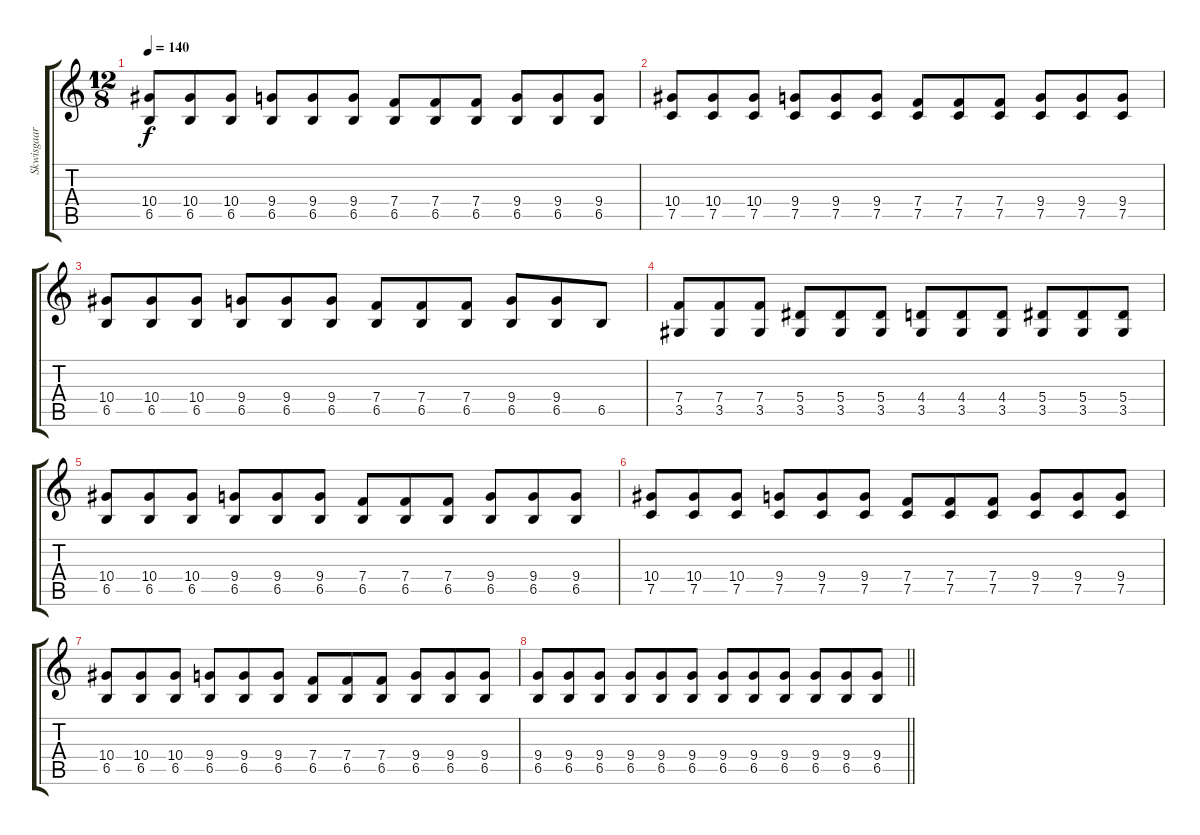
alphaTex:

\track ("Skwisgaar Skwigelf (Lead Guitar 1)" "Skwisgaar ") {instrument distortionguitar}
\staff {score tabs}
\tuning (C4 G3 Eb3 Bb2 F2 C2) {hide}
\ts (12 8)
\tempo 140
\clef g2
\ks c
(10.4 6.5).8{dy f} (10.4 6.5).8 (10.4 6.5).8 (9.4 6.5).8 (9.4 6.5).8 (9.4 6.5).8 (7.4 6.5).8 (7.4 6.5).8 (7.4 6.5).8 (9.4 6.5).8 (9.4 6.5).8 (9.4 6.5).8 |
(10.4 7.5).8 (10.4 7.5).8 (10.4 7.5).8 (9.4 7.5).8 (9.4 7.5).8 (9.4 7.5).8 (7.4 7.5).8 (7.4 7.5).8 (7.4 7.5).8 (9.4 7.5).8 (9.4 7.5).8 (9.4 7.5).8 |
(10.4 6.5).8 (10.4 6.5).8 (10.4 6.5).8 (9.4 6.5).8 (9.4 6.5).8 (9.4 6.5).8 (7.4 6.5).8 (7.4 6.5).8 (7.4 6.5).8 (9.4 6.5).8 (9.4 6.5).8 6.5.8 |
(7.4 3.5).8 (7.4 3.5).8 (7.4 3.5).8 (5.4 3.5).8 (5.4 3.5).8 (5.4 3.5).8 (4.4 3.5).8 (4.4 3.5).8 (4.4 3.5).8 (5.4 3.5).8 (5.4 3.5).8 (5.4 3.5).8 |
(10.4 6.5).8 (10.4 6.5).8 (10.4 6.5).8 (9.4 6.5).8 (9.4 6.5).8 (9.4 6.5).8 (7.4 6.5).8 (7.4 6.5).8 (7.4 6.5).8 (9.4 6.5).8 (9.4 6.5).8 (9.4 6.5).8 |
(10.4 7.5).8 (10.4 7.5).8 (10.4 7.5).8 (9.4 7.5).8 (9.4 7.5).8 (9.4 7.5).8 (7.4 7.5).8 (7.4 7.5).8 (7.4 7.5).8 (9.4 7.5).8 (9.4 7.5).8 (9.4 7.5).8 |
(10.4 6.5).8 (10.4 6.5).8 (10.4 6.5).8 (9.4 6.5).8 (9.4 6.5).8 (9.4 6.5).8 (7.4 6.5).8 (7.4 6.5).8 (7.4 6.5).8 (9.4 6.5).8 (9.4 6.5).8 (9.4 6.5).8 |
\barLineRight lightlight
(9.4 6.5).8 (9.4 6.5).8 (9.4 6.5).8 (9.4 6.5).8 (9.4 6.5).8 (9.4 6.5).8 (9.4 6.5).8 (9.4 6.5).8 (9.4 6.5).8 (9.4 6.5).8 (9.4 6.5).8 (9.4 6.5).8
